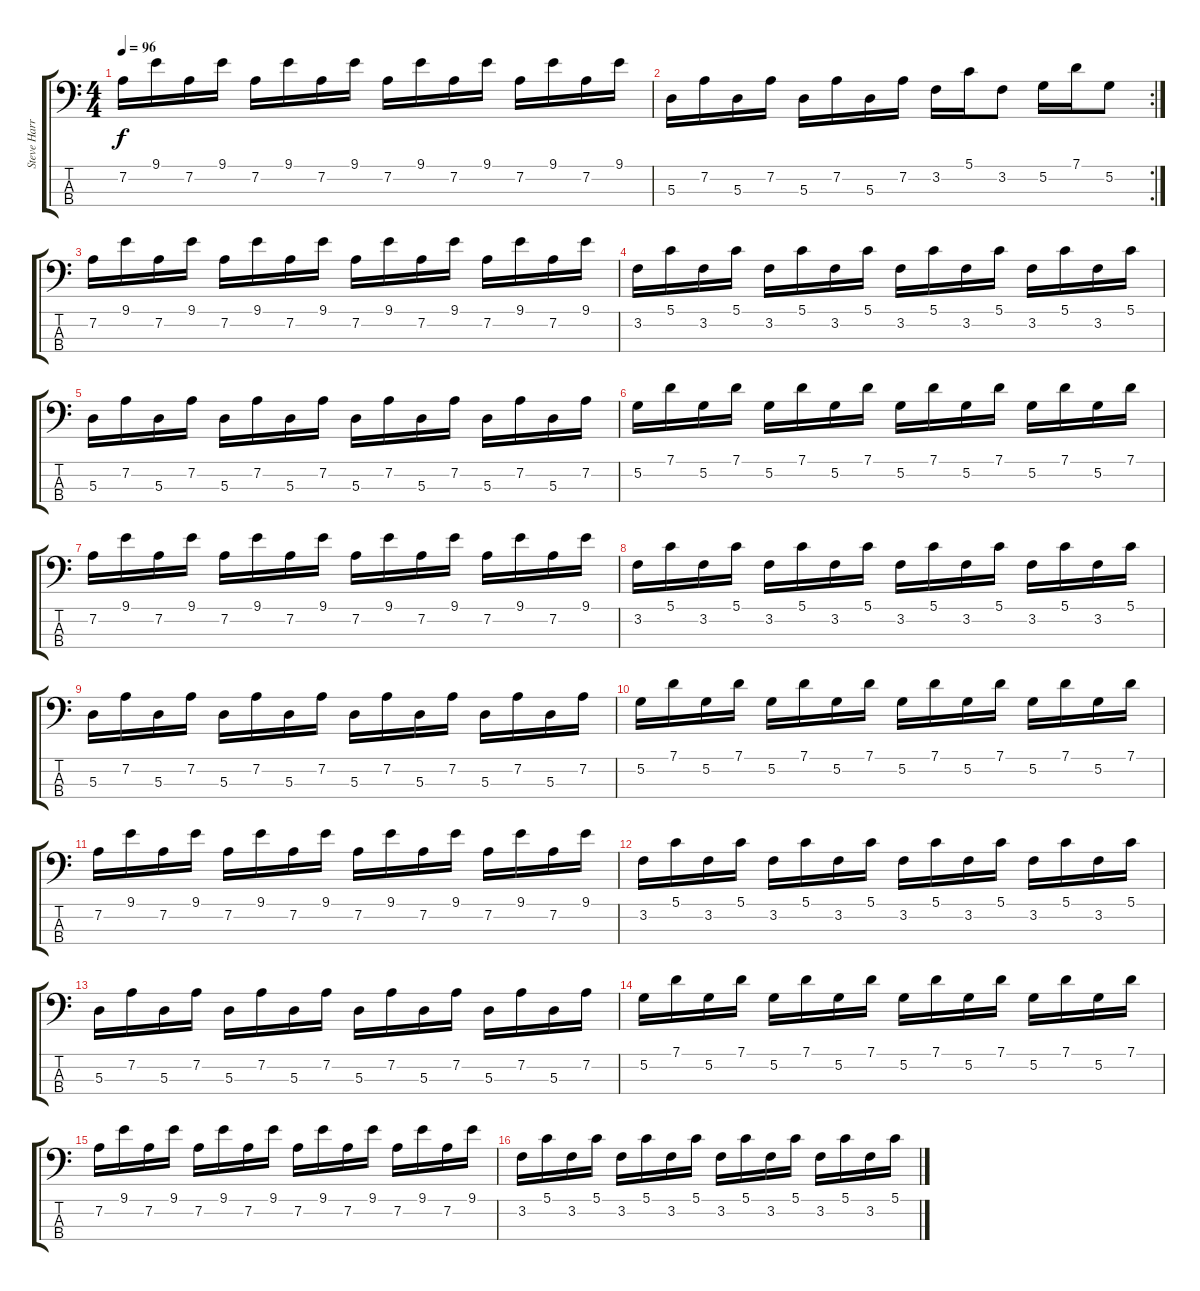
\track ("Steve Harris" "Steve Harr") {instrument electricbassfinger}
\staff {score tabs}
\tuning (G2 D2 A1 E1) {hide}
\ts (4 4)
\tempo 96
\clef f4
\ks c
7.2.16{dy f} 9.1.16 7.2.16 9.1.16 7.2.16 9.1.16 7.2.16 9.1.16 7.2.16 9.1.16 7.2.16 9.1.16 7.2.16 9.1.16 7.2.16 9.1.16 |
\rc 2
5.3.16 7.2.16 5.3.16 7.2.16 5.3.16 7.2.16 5.3.16 7.2.16 3.2.16 5.1.16 3.2.8 5.2.16 7.1.16 5.2.8 |
7.2.16 9.1.16 7.2.16 9.1.16 7.2.16 9.1.16 7.2.16 9.1.16 7.2.16 9.1.16 7.2.16 9.1.16 7.2.16 9.1.16 7.2.16 9.1.16 |
3.2.16 5.1.16 3.2.16 5.1.16 3.2.16 5.1.16 3.2.16 5.1.16 3.2.16 5.1.16 3.2.16 5.1.16 3.2.16 5.1.16 3.2.16 5.1.16 |
5.3.16 7.2.16 5.3.16 7.2.16 5.3.16 7.2.16 5.3.16 7.2.16 5.3.16 7.2.16 5.3.16 7.2.16 5.3.16 7.2.16 5.3.16 7.2.16 |
5.2.16 7.1.16 5.2.16 7.1.16 5.2.16 7.1.16 5.2.16 7.1.16 5.2.16 7.1.16 5.2.16 7.1.16 5.2.16 7.1.16 5.2.16 7.1.16 |
7.2.16 9.1.16 7.2.16 9.1.16 7.2.16 9.1.16 7.2.16 9.1.16 7.2.16 9.1.16 7.2.16 9.1.16 7.2.16 9.1.16 7.2.16 9.1.16 |
3.2.16 5.1.16 3.2.16 5.1.16 3.2.16 5.1.16 3.2.16 5.1.16 3.2.16 5.1.16 3.2.16 5.1.16 3.2.16 5.1.16 3.2.16 5.1.16 |
5.3.16 7.2.16 5.3.16 7.2.16 5.3.16 7.2.16 5.3.16 7.2.16 5.3.16 7.2.16 5.3.16 7.2.16 5.3.16 7.2.16 5.3.16 7.2.16 |
5.2.16 7.1.16 5.2.16 7.1.16 5.2.16 7.1.16 5.2.16 7.1.16 5.2.16 7.1.16 5.2.16 7.1.16 5.2.16 7.1.16 5.2.16 7.1.16 |
7.2.16 9.1.16 7.2.16 9.1.16 7.2.16 9.1.16 7.2.16 9.1.16 7.2.16 9.1.16 7.2.16 9.1.16 7.2.16 9.1.16 7.2.16 9.1.16 |
3.2.16 5.1.16 3.2.16 5.1.16 3.2.16 5.1.16 3.2.16 5.1.16 3.2.16 5.1.16 3.2.16 5.1.16 3.2.16 5.1.16 3.2.16 5.1.16 |
5.3.16 7.2.16 5.3.16 7.2.16 5.3.16 7.2.16 5.3.16 7.2.16 5.3.16 7.2.16 5.3.16 7.2.16 5.3.16 7.2.16 5.3.16 7.2.16 |
5.2.16 7.1.16 5.2.16 7.1.16 5.2.16 7.1.16 5.2.16 7.1.16 5.2.16 7.1.16 5.2.16 7.1.16 5.2.16 7.1.16 5.2.16 7.1.16 |
7.2.16 9.1.16 7.2.16 9.1.16 7.2.16 9.1.16 7.2.16 9.1.16 7.2.16 9.1.16 7.2.16 9.1.16 7.2.16 9.1.16 7.2.16 9.1.16 |
3.2.16 5.1.16 3.2.16 5.1.16 3.2.16 5.1.16 3.2.16 5.1.16 3.2.16 5.1.16 3.2.16 5.1.16 3.2.16 5.1.16 3.2.16 5.1.16
